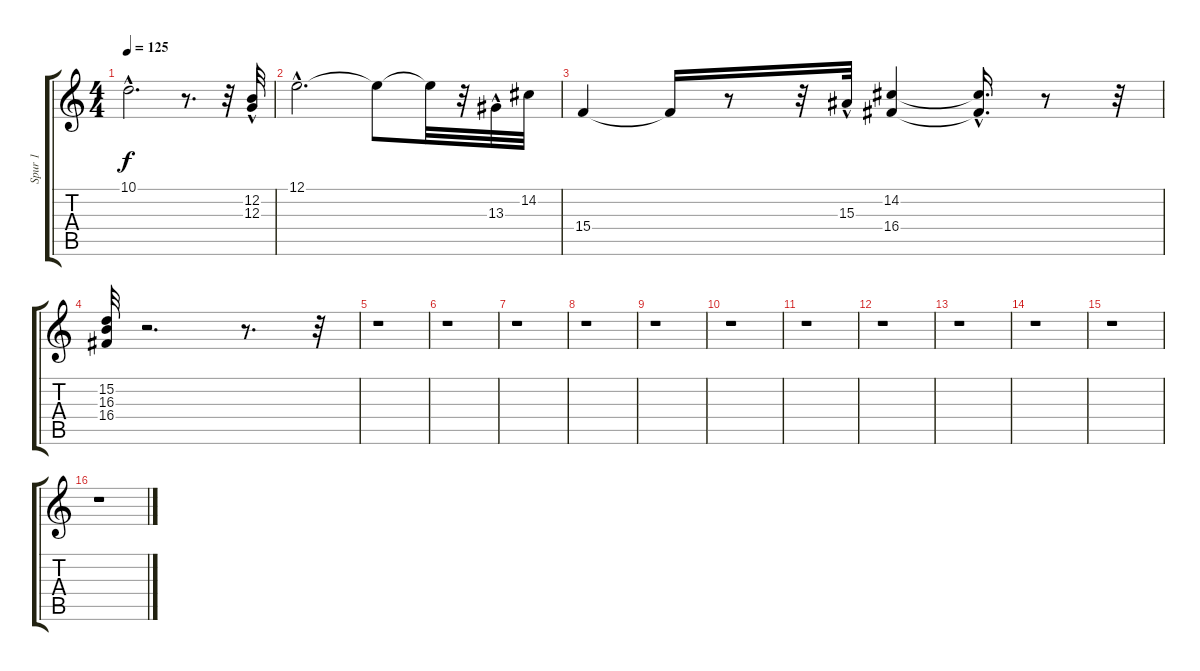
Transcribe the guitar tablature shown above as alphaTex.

\track ("Spur 1" "Spur 1") {instrument acousticgrandpiano}
\staff {score tabs}
\tuning (E4 B3 G3 D3 A2 E2) {hide}
\ts (4 4)
\tempo 125
\clef g2
\ks c
10.1{hac}.2{d dy f} r.8{d} r.32 (12.2{hac} 12.3{hac}).32 |
12.1{hac}.2{d} 12.1{t}.8 12.1{t}.32 r.32 13.3{hac}.32 14.2.32 |
15.4.4 15.4{t}.16 r.8 r.32 15.3{hac}.32 (14.2 16.4).4 (14.2{hac t} 16.4{hac t}).16{d} r.8 r.32 |
(15.2 16.3 16.4).32 r.2{d} r.8{d} r.32 |
r.1 |
r.1 |
r.1 |
r.1 |
r.1 |
r.1 |
r.1 |
r.1 |
r.1 |
r.1 |
r.1 |
r.1
